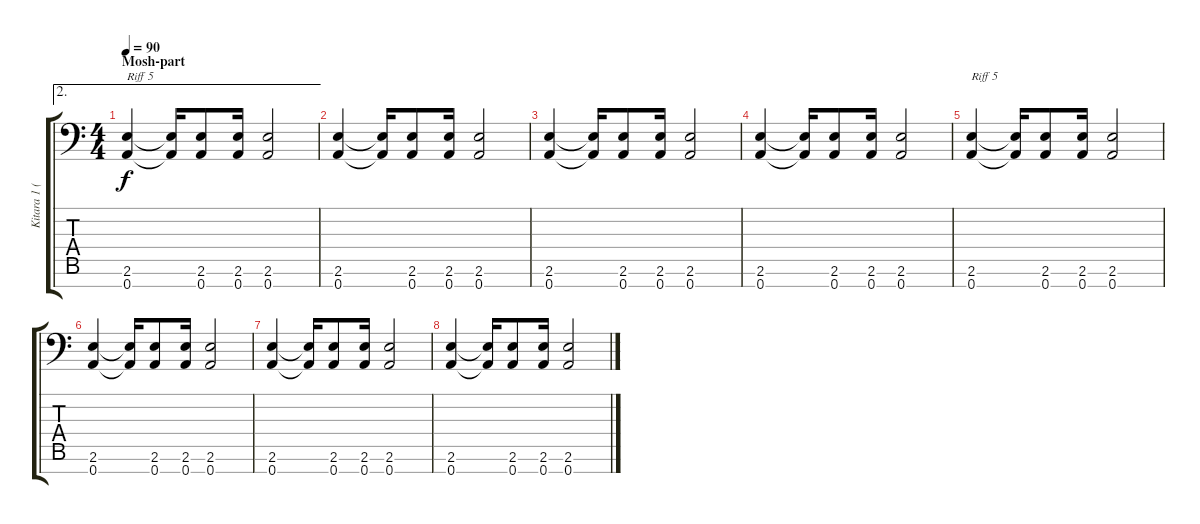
\track ("Kitara 1 (Kuisma)" "Kitara 1 (") {instrument distortionguitar}
\staff {score tabs}
\tuning (E4 B3 G3 D3 A2 D2 A1) {hide}
\ae 2
\ts (4 4)
\section ("" "Mosh-part")
\tempo 90
\clef f4
\ks c
(2.6 0.7).4{txt "Riff 5" dy f} (2.6{t} 0.7{t}).16 (2.6 0.7).8 (2.6 0.7).16 (2.6 0.7).2 |
(2.6 0.7).4 (2.6{t} 0.7{t}).16 (2.6 0.7).8 (2.6 0.7).16 (2.6 0.7).2 |
(2.6 0.7).4 (2.6{t} 0.7{t}).16 (2.6 0.7).8 (2.6 0.7).16 (2.6 0.7).2 |
(2.6 0.7).4 (2.6{t} 0.7{t}).16 (2.6 0.7).8 (2.6 0.7).16 (2.6 0.7).2 |
(2.6 0.7).4{txt "Riff 5"} (2.6{t} 0.7{t}).16 (2.6 0.7).8 (2.6 0.7).16 (2.6 0.7).2 |
(2.6 0.7).4 (2.6{t} 0.7{t}).16 (2.6 0.7).8 (2.6 0.7).16 (2.6 0.7).2 |
(2.6 0.7).4 (2.6{t} 0.7{t}).16 (2.6 0.7).8 (2.6 0.7).16 (2.6 0.7).2 |
(2.6 0.7).4 (2.6{t} 0.7{t}).16 (2.6 0.7).8 (2.6 0.7).16 (2.6 0.7).2
